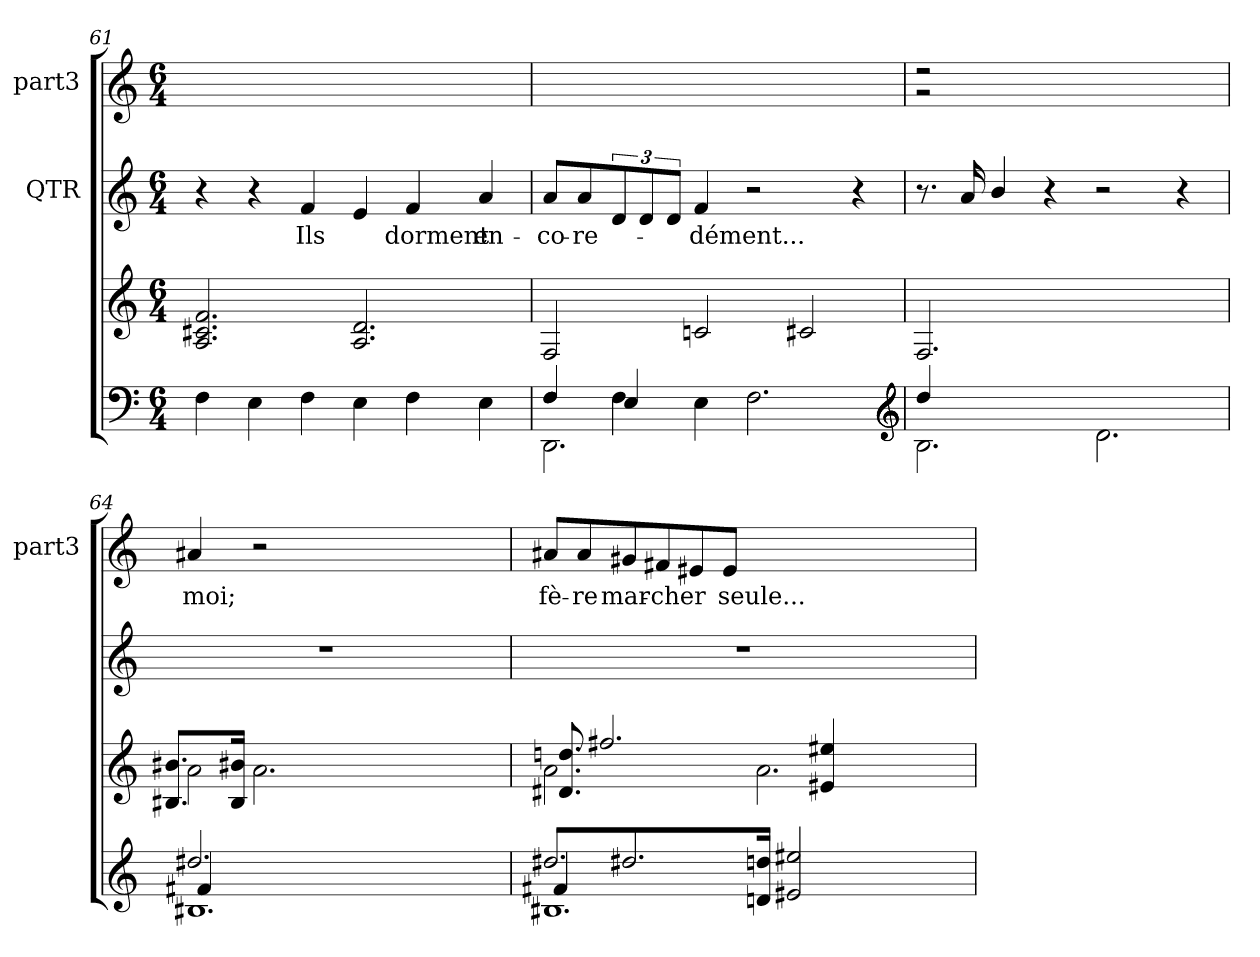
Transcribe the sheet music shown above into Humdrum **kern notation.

**kern	**kern	**kern	**text	**kern	**text
*part3	*part3	*part2	*part2	*part1	*part1
*staff4	*staff3	*staff2	*staff2	*staff1	*staff1
*	*	*I"QTR	*	*I"part3	*
*	*	*	*	*I'part3	*
*clefF4	*clefG2	*clefG2	*	*clefG2	*
*k[]	*k[]	*k[]	*	*k[]	*
*M6/4	*M6/4	*M6/4	*	*M6/4	*
=61	=61	=61	=61	=61	=61
4Fi\	2.fj/ 2.c#Xj/ 2.Aj/	4r	.	1.ryy	.
4Ei\	.	4r	.	.	.
4Fi\	.	4fj/	Ils	.	.
4Ei\	2.dj/ 2.Aj/	4ej/	.	.	.
4Fi\	.	4fj/	dorment	.	.
4Ei\	.	4aj/	en-	.	.
=62	=62	=62	=62	=62	=62
*^	*	*	*	*	*
*	*^	*	*	*	*	*
4FZ/	4Fi/	2.DDV\	2Fj/	8aj/L	co-	1.ryy	.
.	.	.	.	8aj/	re-	.	.
4FZ\	4Ei/	.	.	12dj/	.	.	.
.	.	.	.	12dj/	.	.	.
.	.	.	.	12dj/J	.	.	.
4EZ\	1ryy	.	2cnj/	4fj/	dément...	.	.
2.ryy	.	2.FV\	.	2r	.	.	.
.	.	.	2c#Xj/	.	.	.	.
.	.	.	.	4r	.	.	.
*v	*v	*v	*	*	*	*	*
*clefG2	*	*	*	*	*
!!LO:PB:g=z
=63	=63	=63	=63	=63	=63
*k[]	*k[]	*k[]	*	*k[]	*
*^	*	*	*	*^	*
4ddi/	2.BV\	2.Fj/	8.r	.	2r	2r	.
.	.	.	16aj/	.	.	.	.
1ryy	.	.	4bj/	.	.	.	.
.	.	.	4r	.	1ryy	1ryy	.
.	2.dV\	2.ryy	2r	.	.	.	.
4ryy	.	.	4r	.	.	.	.
*	*	*	*	*	*v	*v	*
=64	=64	=64	=64	=64	=64	=64
*^	*^	*^	*	*	*	*
2.dd#Xi/	4f#Z/	1.B#XN/	1.ryy	2aj\	8.b#XV/ 8.B#XV/L	1.r	.	4a#Xj/	moi;
.	.	.	.	.	16b#XV/ 16B#V/Jk	.	.	.	.
.	1ryy	.	.	.	2.aV\	.	.	2r	.
.	.	.	.	1ryy	.	.	.	.	.
2.ryy	.	.	.	.	.	.	.	2.ryy	.
.	.	.	.	.	2ryy	.	.	.	.
.	4ryy	.	.	.	.	.	.	.	.
=65	=65	=65	=65	=65	=65	=65	=65	=65	=65
2.dd#Xi/	4f#Z/	1.B#XN/	1.ryy	2.aj\	8.ddnV/ 8.d#XV/	1.r	.	8a#Xj/L	fè-
.	.	.	.	.	.	.	.	8a#j/	re
.	.	.	.	.	2.ff#V/	.	.	.	.
.	2.dd#XZ/	.	.	.	.	.	.	8g#Xj/	mar-
.	.	.	.	.	.	.	.	8f#Xj/	cher
.	.	.	.	.	.	.	.	8e#Xj/	--
.	.	.	.	.	.	.	.	8e#j/J	seule...
16ddni/ 16dni/JJ	.	.	.	2.aj\	.	.	.	2.ryy	.
2ee#Xi/ 2e#Xi/	.	.	.	.	.	.	.	.	.
.	.	.	.	.	4ee#XV/ 4e#XV/	.	.	.	.
.	2ryy	.	.	.	.	.	.	.	.
.	.	.	.	.	4ryy	.	.	.	.
8.ryy	.	.	.	.	.	.	.	.	.
.	.	.	.	.	16ryy	.	.	.	.
*v	*v	*v	*v	*	*	*	*	*	*
*	*v	*v	*	*	*	*
=	=	=	=	=	=
*-	*-	*-	*-	*-	*-
